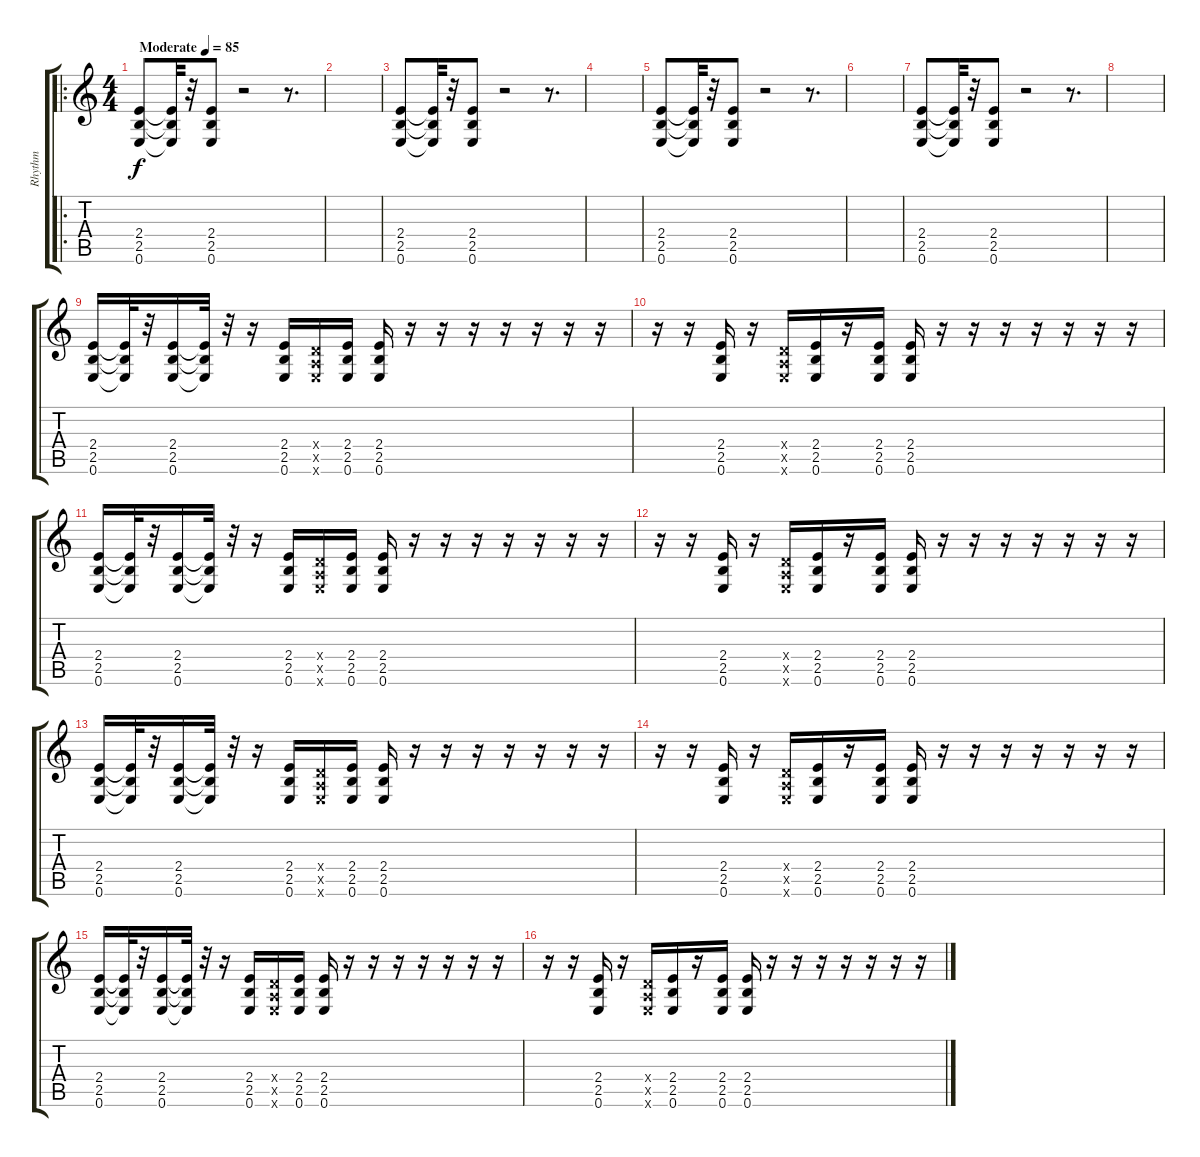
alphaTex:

\track ("Rhythm" "Rhythm") {instrument distortionguitar}
\staff {score tabs}
\tuning (E4 B3 G3 D3 A2 E2) {hide}
\ro
\ts (4 4)
\tempo (85 "Moderate")
\clef g2
\ks c
(2.4 2.5 0.6).8{dy f instrument distortionguitar} (2.4{t} 2.5{t} 0.6{t}).32 r.32 (2.4 2.5 0.6).8 r.2 r.8{d} |
|
(2.4 2.5 0.6).8 (2.4{t} 2.5{t} 0.6{t}).32 r.32 (2.4 2.5 0.6).8 r.2 r.8{d} |
|
(2.4 2.5 0.6).8 (2.4{t} 2.5{t} 0.6{t}).32 r.32 (2.4 2.5 0.6).8 r.2 r.8{d} |
|
(2.4 2.5 0.6).8 (2.4{t} 2.5{t} 0.6{t}).32 r.32 (2.4 2.5 0.6).8 r.2 r.8{d} |
|
(2.4 2.5 0.6).16 (2.4{t} 2.5{t} 0.6{t}).32 r.32 (2.4 2.5 0.6).16 (2.4{t} 2.5{t} 0.6{t}).32 r.32 r.16 (2.4 2.5 0.6).16 (0.4{x} 0.5{x} 0.6{x}).16 (2.4 2.5 0.6).16 (2.4 2.5 0.6).16 r.16 r.16 r.16 r.16 r.16 r.16 r.16 |
r.16 r.16 (2.4 2.5 0.6).16 r.16 (0.4{x} 0.5{x} 0.6{x}).16 (2.4 2.5 0.6).16 r.16 (2.4 2.5 0.6).16 (2.4 2.5 0.6).16 r.16 r.16 r.16 r.16 r.16 r.16 r.16 |
(2.4 2.5 0.6).16 (2.4{t} 2.5{t} 0.6{t}).32 r.32 (2.4 2.5 0.6).16 (2.4{t} 2.5{t} 0.6{t}).32 r.32 r.16 (2.4 2.5 0.6).16 (0.4{x} 0.5{x} 0.6{x}).16 (2.4 2.5 0.6).16 (2.4 2.5 0.6).16 r.16 r.16 r.16 r.16 r.16 r.16 r.16 |
r.16 r.16 (2.4 2.5 0.6).16 r.16 (0.4{x} 0.5{x} 0.6{x}).16 (2.4 2.5 0.6).16 r.16 (2.4 2.5 0.6).16 (2.4 2.5 0.6).16 r.16 r.16 r.16 r.16 r.16 r.16 r.16 |
(2.4 2.5 0.6).16 (2.4{t} 2.5{t} 0.6{t}).32 r.32 (2.4 2.5 0.6).16 (2.4{t} 2.5{t} 0.6{t}).32 r.32 r.16 (2.4 2.5 0.6).16 (0.4{x} 0.5{x} 0.6{x}).16 (2.4 2.5 0.6).16 (2.4 2.5 0.6).16 r.16 r.16 r.16 r.16 r.16 r.16 r.16 |
r.16 r.16 (2.4 2.5 0.6).16 r.16 (0.4{x} 0.5{x} 0.6{x}).16 (2.4 2.5 0.6).16 r.16 (2.4 2.5 0.6).16 (2.4 2.5 0.6).16 r.16 r.16 r.16 r.16 r.16 r.16 r.16 |
(2.4 2.5 0.6).16 (2.4{t} 2.5{t} 0.6{t}).32 r.32 (2.4 2.5 0.6).16 (2.4{t} 2.5{t} 0.6{t}).32 r.32 r.16 (2.4 2.5 0.6).16 (0.4{x} 0.5{x} 0.6{x}).16 (2.4 2.5 0.6).16 (2.4 2.5 0.6).16 r.16 r.16 r.16 r.16 r.16 r.16 r.16 |
r.16 r.16 (2.4 2.5 0.6).16 r.16 (0.4{x} 0.5{x} 0.6{x}).16 (2.4 2.5 0.6).16 r.16 (2.4 2.5 0.6).16 (2.4 2.5 0.6).16 r.16 r.16 r.16 r.16 r.16 r.16 r.16
